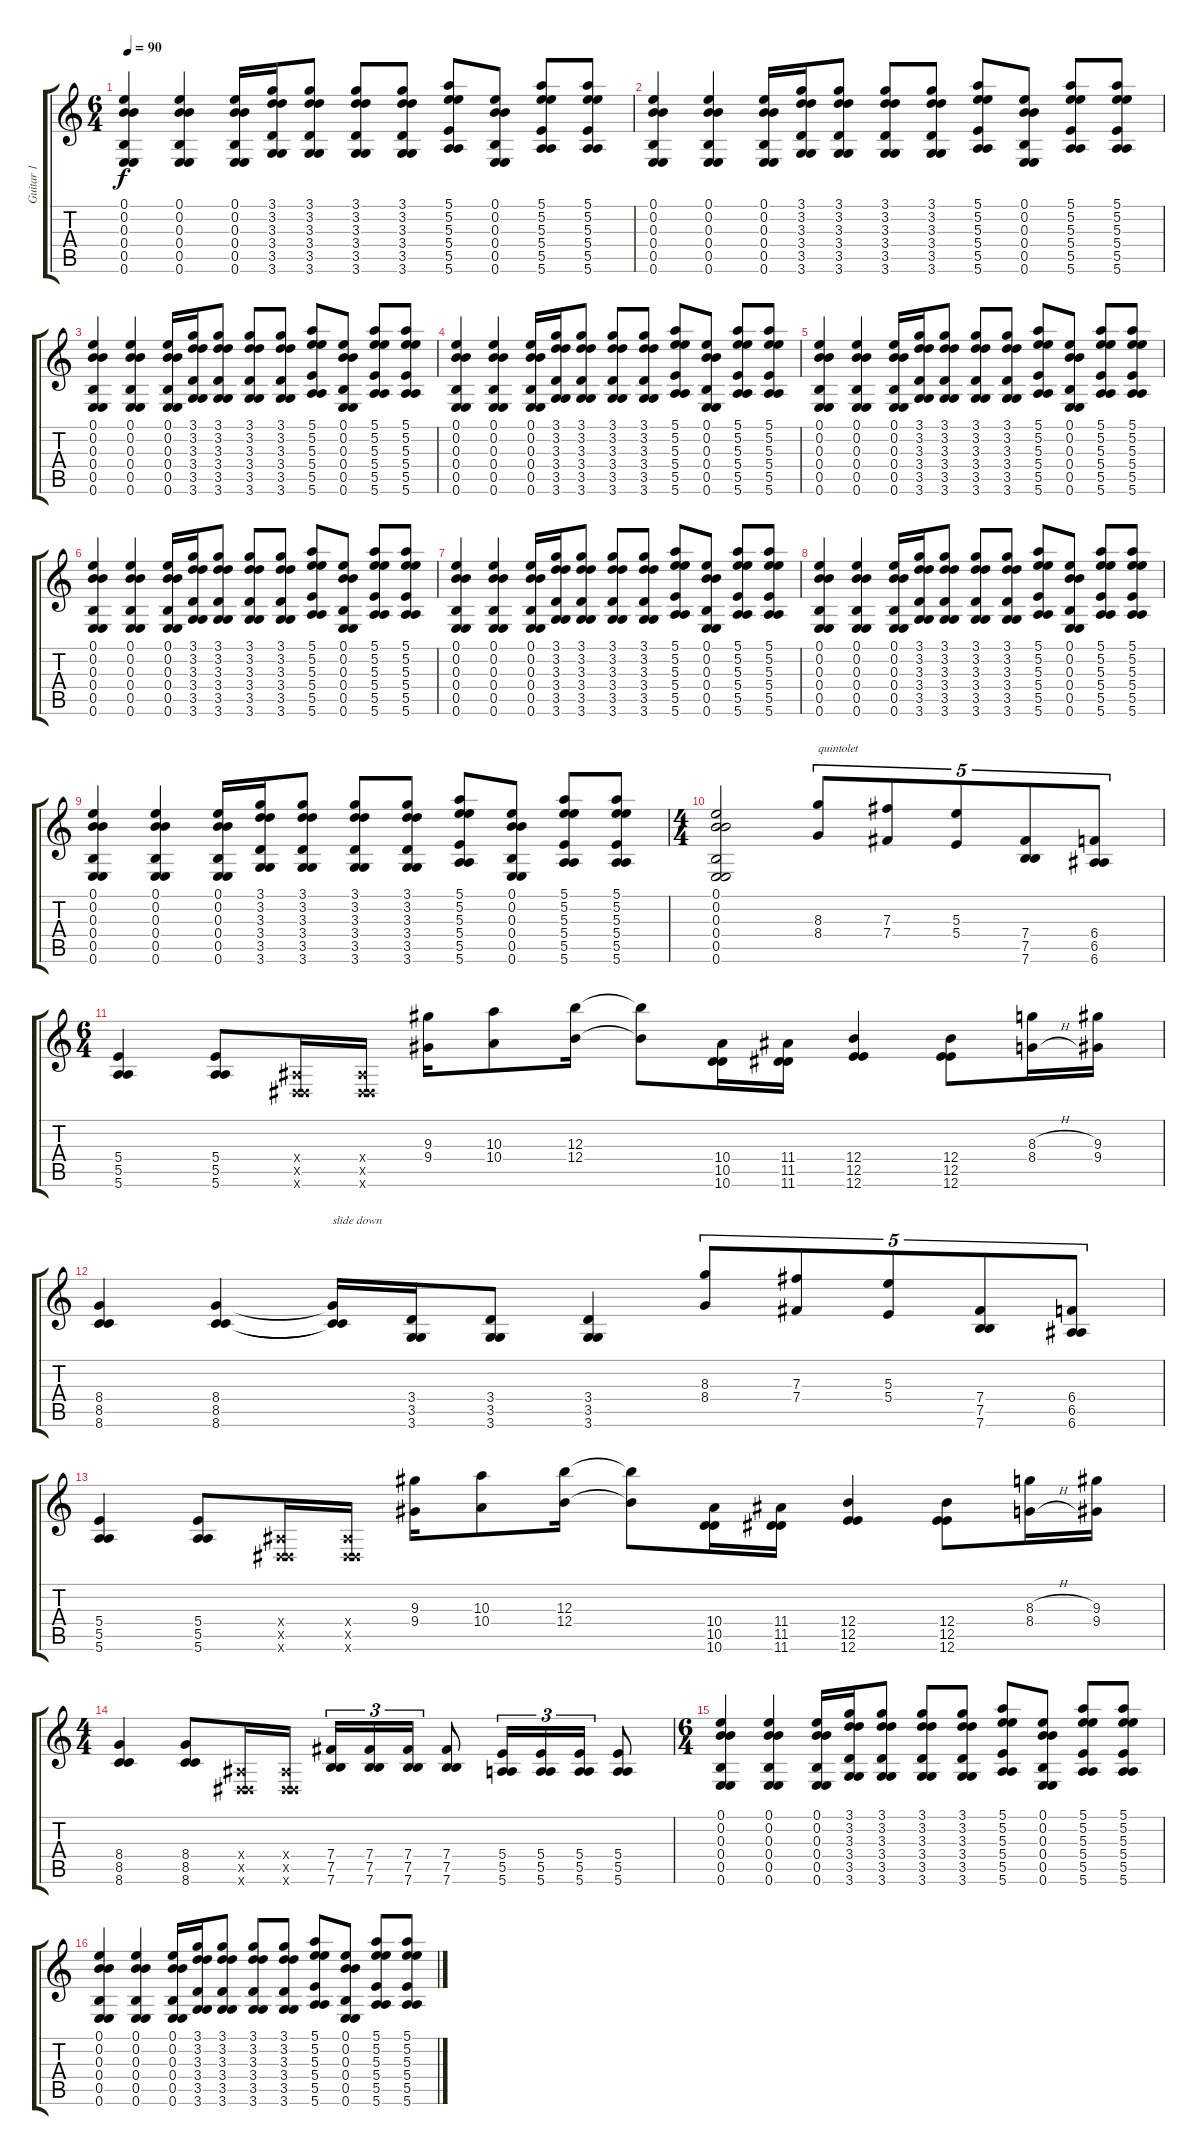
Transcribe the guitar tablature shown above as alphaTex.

\track ("Guitar 1" "Guitar 1") {instrument overdrivenguitar}
\staff {score tabs}
\tuning (E4 B3 B3 B2 E2 E2) {hide}
\ts (6 4)
\tempo 90
\clef g2
\ks c
(0.1 0.2 0.3 0.4 0.5 0.6).4{dy f instrument overdrivenguitar} (0.1 0.2 0.3 0.4 0.5 0.6).4 (0.1 0.2 0.3 0.4 0.5 0.6).16 (3.1 3.2 3.3 3.4 3.5 3.6).16 (3.1 3.2 3.3 3.4 3.5 3.6).8 (3.1 3.2 3.3 3.4 3.5 3.6).8 (3.1 3.2 3.3 3.4 3.5 3.6).8 (5.1 5.2 5.3 5.4 5.5 5.6).8 (0.1 0.2 0.3 0.4 0.5 0.6).8 (5.1 5.2 5.3 5.4 5.5 5.6).8 (5.1 5.2 5.3 5.4 5.5 5.6).8 |
(0.1 0.2 0.3 0.4 0.5 0.6).4 (0.1 0.2 0.3 0.4 0.5 0.6).4 (0.1 0.2 0.3 0.4 0.5 0.6).16 (3.1 3.2 3.3 3.4 3.5 3.6).16 (3.1 3.2 3.3 3.4 3.5 3.6).8 (3.1 3.2 3.3 3.4 3.5 3.6).8 (3.1 3.2 3.3 3.4 3.5 3.6).8 (5.1 5.2 5.3 5.4 5.5 5.6).8 (0.1 0.2 0.3 0.4 0.5 0.6).8 (5.1 5.2 5.3 5.4 5.5 5.6).8 (5.1 5.2 5.3 5.4 5.5 5.6).8 |
(0.1 0.2 0.3 0.4 0.5 0.6).4 (0.1 0.2 0.3 0.4 0.5 0.6).4 (0.1 0.2 0.3 0.4 0.5 0.6).16 (3.1 3.2 3.3 3.4 3.5 3.6).16 (3.1 3.2 3.3 3.4 3.5 3.6).8 (3.1 3.2 3.3 3.4 3.5 3.6).8 (3.1 3.2 3.3 3.4 3.5 3.6).8 (5.1 5.2 5.3 5.4 5.5 5.6).8 (0.1 0.2 0.3 0.4 0.5 0.6).8 (5.1 5.2 5.3 5.4 5.5 5.6).8 (5.1 5.2 5.3 5.4 5.5 5.6).8 |
(0.1 0.2 0.3 0.4 0.5 0.6).4 (0.1 0.2 0.3 0.4 0.5 0.6).4 (0.1 0.2 0.3 0.4 0.5 0.6).16 (3.1 3.2 3.3 3.4 3.5 3.6).16 (3.1 3.2 3.3 3.4 3.5 3.6).8 (3.1 3.2 3.3 3.4 3.5 3.6).8 (3.1 3.2 3.3 3.4 3.5 3.6).8 (5.1 5.2 5.3 5.4 5.5 5.6).8 (0.1 0.2 0.3 0.4 0.5 0.6).8 (5.1 5.2 5.3 5.4 5.5 5.6).8 (5.1 5.2 5.3 5.4 5.5 5.6).8 |
(0.1 0.2 0.3 0.4 0.5 0.6).4 (0.1 0.2 0.3 0.4 0.5 0.6).4 (0.1 0.2 0.3 0.4 0.5 0.6).16 (3.1 3.2 3.3 3.4 3.5 3.6).16 (3.1 3.2 3.3 3.4 3.5 3.6).8 (3.1 3.2 3.3 3.4 3.5 3.6).8 (3.1 3.2 3.3 3.4 3.5 3.6).8 (5.1 5.2 5.3 5.4 5.5 5.6).8 (0.1 0.2 0.3 0.4 0.5 0.6).8 (5.1 5.2 5.3 5.4 5.5 5.6).8 (5.1 5.2 5.3 5.4 5.5 5.6).8 |
(0.1 0.2 0.3 0.4 0.5 0.6).4 (0.1 0.2 0.3 0.4 0.5 0.6).4 (0.1 0.2 0.3 0.4 0.5 0.6).16 (3.1 3.2 3.3 3.4 3.5 3.6).16 (3.1 3.2 3.3 3.4 3.5 3.6).8 (3.1 3.2 3.3 3.4 3.5 3.6).8 (3.1 3.2 3.3 3.4 3.5 3.6).8 (5.1 5.2 5.3 5.4 5.5 5.6).8 (0.1 0.2 0.3 0.4 0.5 0.6).8 (5.1 5.2 5.3 5.4 5.5 5.6).8 (5.1 5.2 5.3 5.4 5.5 5.6).8 |
(0.1 0.2 0.3 0.4 0.5 0.6).4 (0.1 0.2 0.3 0.4 0.5 0.6).4 (0.1 0.2 0.3 0.4 0.5 0.6).16 (3.1 3.2 3.3 3.4 3.5 3.6).16 (3.1 3.2 3.3 3.4 3.5 3.6).8 (3.1 3.2 3.3 3.4 3.5 3.6).8 (3.1 3.2 3.3 3.4 3.5 3.6).8 (5.1 5.2 5.3 5.4 5.5 5.6).8 (0.1 0.2 0.3 0.4 0.5 0.6).8 (5.1 5.2 5.3 5.4 5.5 5.6).8 (5.1 5.2 5.3 5.4 5.5 5.6).8 |
(0.1 0.2 0.3 0.4 0.5 0.6).4 (0.1 0.2 0.3 0.4 0.5 0.6).4 (0.1 0.2 0.3 0.4 0.5 0.6).16 (3.1 3.2 3.3 3.4 3.5 3.6).16 (3.1 3.2 3.3 3.4 3.5 3.6).8 (3.1 3.2 3.3 3.4 3.5 3.6).8 (3.1 3.2 3.3 3.4 3.5 3.6).8 (5.1 5.2 5.3 5.4 5.5 5.6).8 (0.1 0.2 0.3 0.4 0.5 0.6).8 (5.1 5.2 5.3 5.4 5.5 5.6).8 (5.1 5.2 5.3 5.4 5.5 5.6).8 |
(0.1 0.2 0.3 0.4 0.5 0.6).4 (0.1 0.2 0.3 0.4 0.5 0.6).4 (0.1 0.2 0.3 0.4 0.5 0.6).16 (3.1 3.2 3.3 3.4 3.5 3.6).16 (3.1 3.2 3.3 3.4 3.5 3.6).8 (3.1 3.2 3.3 3.4 3.5 3.6).8 (3.1 3.2 3.3 3.4 3.5 3.6).8 (5.1 5.2 5.3 5.4 5.5 5.6).8 (0.1 0.2 0.3 0.4 0.5 0.6).8 (5.1 5.2 5.3 5.4 5.5 5.6).8 (5.1 5.2 5.3 5.4 5.5 5.6).8 |
\ts (4 4)
(0.1 0.2 0.3 0.4 0.5 0.6).2 (8.3 8.4).8{tu (5 4) txt "quintolet"} (7.3 7.4).8{tu (5 4)} (5.3 5.4).8{tu (5 4)} (7.4 7.5 7.6).8{tu (5 4)} (6.4 6.5 6.6).8{tu (5 4)} |
\ts (6 4)
(5.4 5.5 5.6).4 (5.4 5.5 5.6).8 (-1.4{x} -1.5{x} -1.6{x}).16 (-1.4{x} -1.5{x} -1.6{x}).16 (9.3 9.4).16 (10.3 10.4).8 (12.3 12.4).16 (12.3{t} 12.4{t}).8 (10.4 10.5 10.6).16 (11.4 11.5 11.6).16 (12.4 12.5 12.6).4 (12.4 12.5 12.6).8 (8.3{h} 8.4{h}).16 (9.3 9.4).16 |
(8.4 8.5 8.6).4 (8.4 8.5 8.6).4 (8.4{t} 8.5{t} 8.6{t}).16{txt "slide down"} (3.4 3.5 3.6).16 (3.4 3.5 3.6).8 (3.4 3.5 3.6).4 (8.3 8.4).8{tu (5 4)} (7.3 7.4).8{tu (5 4)} (5.3 5.4).8{tu (5 4)} (7.4 7.5 7.6).8{tu (5 4)} (6.4 6.5 6.6).8{tu (5 4)} |
(5.4 5.5 5.6).4 (5.4 5.5 5.6).8 (-1.4{x} -1.5{x} -1.6{x}).16 (-1.4{x} -1.5{x} -1.6{x}).16 (9.3 9.4).16 (10.3 10.4).8 (12.3 12.4).16 (12.3{t} 12.4{t}).8 (10.4 10.5 10.6).16 (11.4 11.5 11.6).16 (12.4 12.5 12.6).4 (12.4 12.5 12.6).8 (8.3{h} 8.4{h}).16 (9.3 9.4).16 |
\ts (4 4)
(8.4 8.5 8.6).4 (8.4 8.5 8.6).8 (-1.4{x} -1.5{x} -1.6{x}).16 (-1.4{x} -1.5{x} -1.6{x}).16 (7.4 7.5 7.6).16{tu (3 2)} (7.4 7.5 7.6).16{tu (3 2)} (7.4 7.5 7.6).16{tu (3 2)} (7.4 7.5 7.6).8 (5.4 5.5 5.6).16{tu (3 2)} (5.4 5.5 5.6).16{tu (3 2)} (5.4 5.5 5.6).16{tu (3 2)} (5.4 5.5 5.6).8 |
\ts (6 4)
(0.1 0.2 0.3 0.4 0.5 0.6).4 (0.1 0.2 0.3 0.4 0.5 0.6).4 (0.1 0.2 0.3 0.4 0.5 0.6).16 (3.1 3.2 3.3 3.4 3.5 3.6).16 (3.1 3.2 3.3 3.4 3.5 3.6).8 (3.1 3.2 3.3 3.4 3.5 3.6).8 (3.1 3.2 3.3 3.4 3.5 3.6).8 (5.1 5.2 5.3 5.4 5.5 5.6).8 (0.1 0.2 0.3 0.4 0.5 0.6).8 (5.1 5.2 5.3 5.4 5.5 5.6).8 (5.1 5.2 5.3 5.4 5.5 5.6).8 |
(0.1 0.2 0.3 0.4 0.5 0.6).4 (0.1 0.2 0.3 0.4 0.5 0.6).4 (0.1 0.2 0.3 0.4 0.5 0.6).16 (3.1 3.2 3.3 3.4 3.5 3.6).16 (3.1 3.2 3.3 3.4 3.5 3.6).8 (3.1 3.2 3.3 3.4 3.5 3.6).8 (3.1 3.2 3.3 3.4 3.5 3.6).8 (5.1 5.2 5.3 5.4 5.5 5.6).8 (0.1 0.2 0.3 0.4 0.5 0.6).8 (5.1 5.2 5.3 5.4 5.5 5.6).8 (5.1 5.2 5.3 5.4 5.5 5.6).8
